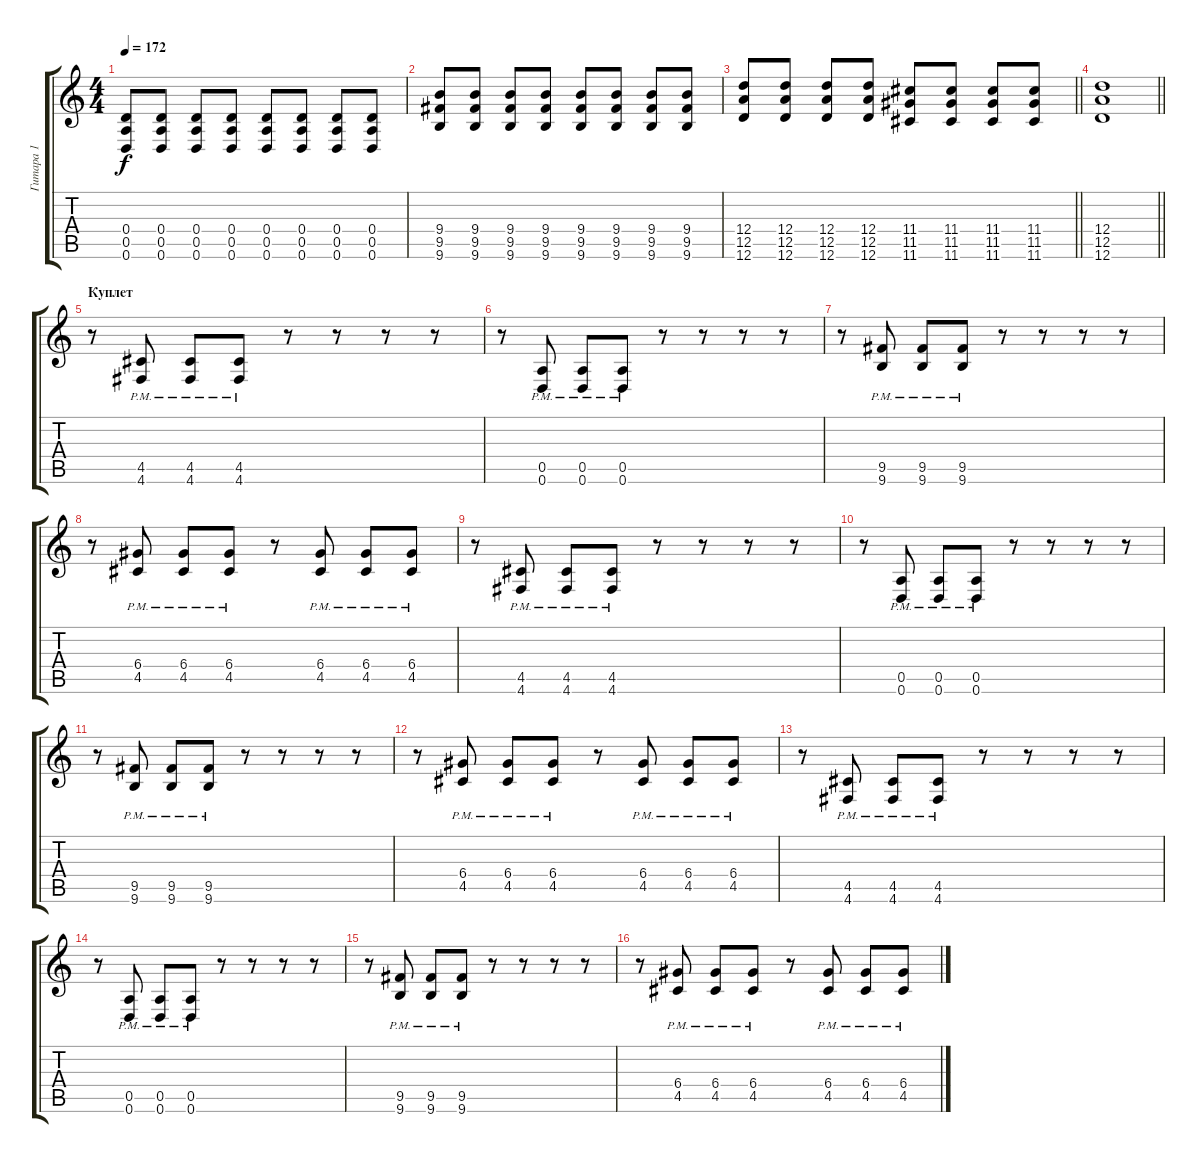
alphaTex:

\track ("Гитара 1" "Гитара 1") {instrument distortionguitar}
\staff {score tabs}
\tuning (E4 B3 G3 D3 A2 D2) {hide}
\ts (4 4)
\tempo 172
\clef g2
\ks c
(0.4 0.5 0.6).8{dy f} (0.4 0.5 0.6).8 (0.4 0.5 0.6).8 (0.4 0.5 0.6).8 (0.4 0.5 0.6).8 (0.4 0.5 0.6).8 (0.4 0.5 0.6).8 (0.4 0.5 0.6).8 |
(9.4 9.5 9.6).8 (9.4 9.5 9.6).8 (9.4 9.5 9.6).8 (9.4 9.5 9.6).8 (9.4 9.5 9.6).8 (9.4 9.5 9.6).8 (9.4 9.5 9.6).8 (9.4 9.5 9.6).8 |
\barLineRight lightlight
(12.4 12.5 12.6).8 (12.4 12.5 12.6).8 (12.4 12.5 12.6).8 (12.4 12.5 12.6).8 (11.4 11.5 11.6).8 (11.4 11.5 11.6).8 (11.4 11.5 11.6).8 (11.4 11.5 11.6).8 |
\barLineRight lightlight
(12.4 12.5 12.6).1 |
\section ("" "Куплет")
r.8 (4.5{pm} 4.6{pm}).8 (4.5{pm} 4.6{pm}).8 (4.5{pm} 4.6{pm}).8 r.8 r.8 r.8 r.8 |
r.8 (0.5{pm} 0.6{pm}).8 (0.5{pm} 0.6{pm}).8 (0.5{pm} 0.6{pm}).8 r.8 r.8 r.8 r.8 |
r.8 (9.5{pm} 9.6{pm}).8 (9.5{pm} 9.6{pm}).8 (9.5{pm} 9.6{pm}).8 r.8 r.8 r.8 r.8 |
r.8 (6.4{pm} 4.5{pm}).8 (6.4{pm} 4.5{pm}).8 (6.4{pm} 4.5{pm}).8 r.8 (6.4{pm} 4.5{pm}).8 (6.4{pm} 4.5{pm}).8 (6.4{pm} 4.5{pm}).8 |
r.8 (4.5{pm} 4.6{pm}).8 (4.5{pm} 4.6{pm}).8 (4.5{pm} 4.6{pm}).8 r.8 r.8 r.8 r.8 |
r.8 (0.5{pm} 0.6{pm}).8 (0.5{pm} 0.6{pm}).8 (0.5{pm} 0.6{pm}).8 r.8 r.8 r.8 r.8 |
r.8 (9.5{pm} 9.6{pm}).8 (9.5{pm} 9.6{pm}).8 (9.5{pm} 9.6{pm}).8 r.8 r.8 r.8 r.8 |
r.8 (6.4{pm} 4.5{pm}).8 (6.4{pm} 4.5{pm}).8 (6.4{pm} 4.5{pm}).8 r.8 (6.4{pm} 4.5{pm}).8 (6.4{pm} 4.5{pm}).8 (6.4{pm} 4.5{pm}).8 |
r.8 (4.5{pm} 4.6{pm}).8 (4.5{pm} 4.6{pm}).8 (4.5{pm} 4.6{pm}).8 r.8 r.8 r.8 r.8 |
r.8 (0.5{pm} 0.6{pm}).8 (0.5{pm} 0.6{pm}).8 (0.5{pm} 0.6{pm}).8 r.8 r.8 r.8 r.8 |
r.8 (9.5{pm} 9.6{pm}).8 (9.5{pm} 9.6{pm}).8 (9.5{pm} 9.6{pm}).8 r.8 r.8 r.8 r.8 |
r.8 (6.4{pm} 4.5{pm}).8 (6.4{pm} 4.5{pm}).8 (6.4{pm} 4.5{pm}).8 r.8 (6.4{pm} 4.5{pm}).8 (6.4{pm} 4.5{pm}).8 (6.4{pm} 4.5{pm}).8
